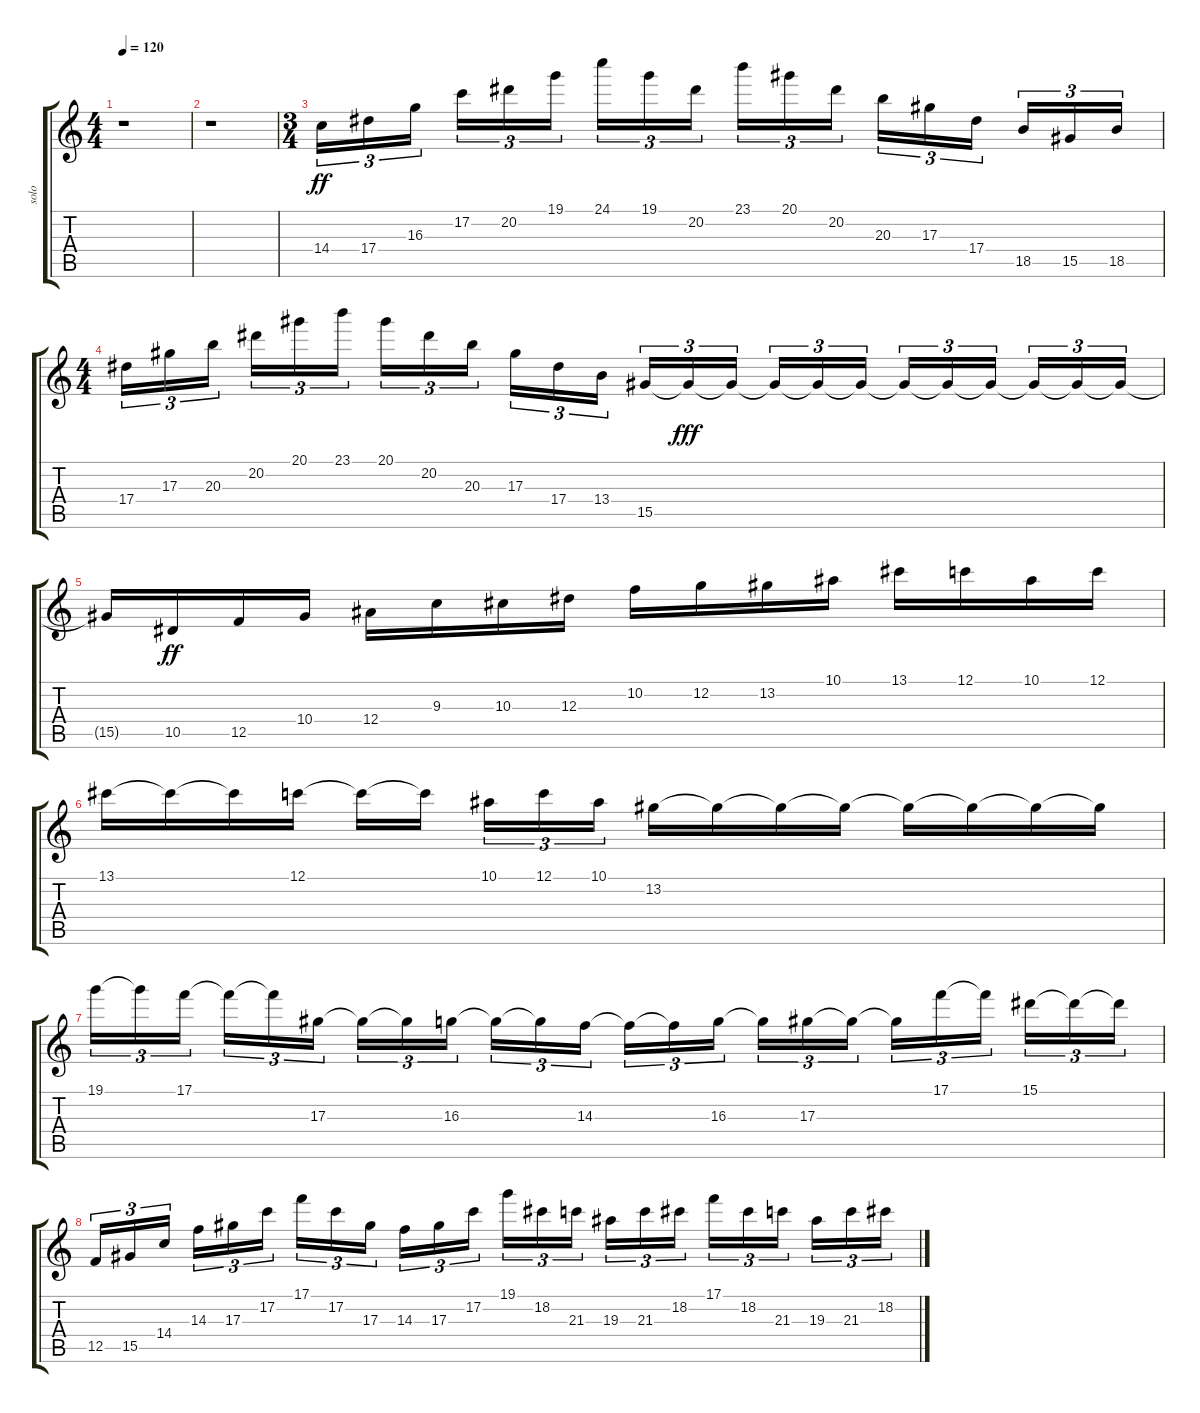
\track ("solo" "solo") {instrument distortionguitar}
\staff {score tabs}
\tuning (C4 G3 Eb3 Bb2 F2 C2) {hide}
\ts (4 4)
\tempo 120
\clef g2
\ks c
r.1{dy f} |
r.1 |
\ts (3 4)
14.4.16{tu (3 2) dy ff} 17.4.16{tu (3 2)} 16.3.16{tu (3 2)} 17.2.16{tu (3 2)} 20.2.16{tu (3 2)} 19.1.16{tu (3 2)} 24.1.16{tu (3 2)} 19.1.16{tu (3 2)} 20.2.16{tu (3 2)} 23.1.16{tu (3 2)} 20.1.16{tu (3 2)} 20.2.16{tu (3 2)} 20.3.16{tu (3 2)} 17.3.16{tu (3 2)} 17.4.16{tu (3 2)} 18.5.16{tu (3 2)} 15.5.16{tu (3 2)} 18.5.16{tu (3 2)} |
\ts (4 4)
17.4.16{tu (3 2)} 17.3.16{tu (3 2)} 20.3.16{tu (3 2)} 20.2.16{tu (3 2)} 20.1.16{tu (3 2)} 23.1.16{tu (3 2)} 20.1.16{tu (3 2)} 20.2.16{tu (3 2)} 20.3.16{tu (3 2)} 17.3.16{tu (3 2)} 17.4.16{tu (3 2)} 13.4.16{tu (3 2)} 15.5.16{tu (3 2)} 15.5{t}.16{tu (3 2) dy fff} 15.5{t}.16{tu (3 2)} 15.5{t}.16{tu (3 2)} 15.5{t}.16{tu (3 2)} 15.5{t}.16{tu (3 2)} 15.5{t}.16{tu (3 2)} 15.5{t}.16{tu (3 2)} 15.5{t}.16{tu (3 2)} 15.5{t}.16{tu (3 2)} 15.5{t}.16{tu (3 2)} 15.5{t}.16{tu (3 2)} |
15.5{t}.16 10.5.16{dy ff} 12.5.16 10.4.16 12.4.16 9.3.16 10.3.16 12.3.16 10.2.16 12.2.16 13.2.16 10.1.16 13.1.16 12.1.16 10.1.16 12.1.16 |
13.1.16 13.1{t}.16 13.1{t}.16 12.1.16 12.1{t}.16 12.1{t}.16 10.1.16{tu (3 2)} 12.1.16{tu (3 2)} 10.1.16{tu (3 2)} 13.2.16 13.2{t}.16 13.2{t}.16 13.2{t}.16 13.2{t}.16 13.2{t}.16 13.2{t}.16 13.2{t}.16 |
19.1.16{tu (3 2)} 19.1{t}.16{tu (3 2)} 17.1.16{tu (3 2)} 17.1{t}.16{tu (3 2)} 17.1{t}.16{tu (3 2)} 17.3.16{tu (3 2)} 17.3{t}.16{tu (3 2)} 17.3{t}.16{tu (3 2)} 16.3.16{tu (3 2)} 16.3{t}.16{tu (3 2)} 16.3{t}.16{tu (3 2)} 14.3.16{tu (3 2)} 14.3{t}.16{tu (3 2)} 14.3{t}.16{tu (3 2)} 16.3.16{tu (3 2)} 16.3{t}.16{tu (3 2)} 17.3.16{tu (3 2)} 17.3{t}.16{tu (3 2)} 17.3{t}.16{tu (3 2)} 17.1.16{tu (3 2)} 17.1{t}.16{tu (3 2)} 15.1.16{tu (3 2)} 15.1{t}.16{tu (3 2)} 15.1{t}.16{tu (3 2)} |
12.5.16{tu (3 2)} 15.5.16{tu (3 2)} 14.4.16{tu (3 2)} 14.3.16{tu (3 2)} 17.3.16{tu (3 2)} 17.2.16{tu (3 2)} 17.1.16{tu (3 2)} 17.2.16{tu (3 2)} 17.3.16{tu (3 2)} 14.3.16{tu (3 2)} 17.3.16{tu (3 2)} 17.2.16{tu (3 2)} 19.1.16{tu (3 2)} 18.2.16{tu (3 2)} 21.3.16{tu (3 2)} 19.3.16{tu (3 2)} 21.3.16{tu (3 2)} 18.2.16{tu (3 2)} 17.1.16{tu (3 2)} 18.2.16{tu (3 2)} 21.3.16{tu (3 2)} 19.3.16{tu (3 2)} 21.3.16{tu (3 2)} 18.2.16{tu (3 2)}
